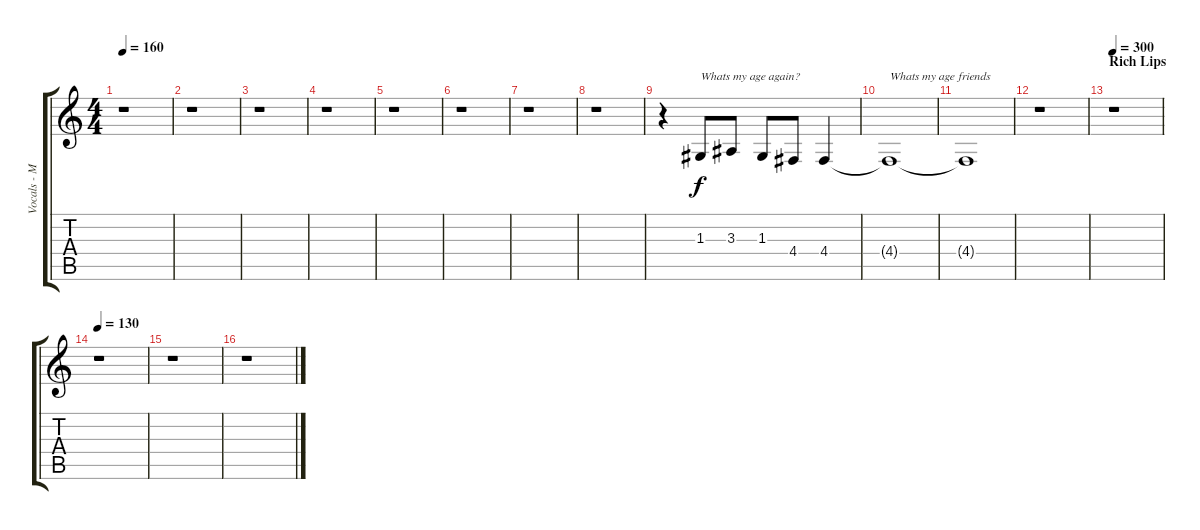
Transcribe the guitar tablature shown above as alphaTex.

\track ("Vocals - Mark " "Vocals - M") {instrument sopranosax}
\staff {score tabs}
\tuning (E4 B3 G3 D3 A2 E2) {hide}
\ts (4 4)
\tempo 160
\clef g2
\ks c
r.1{dy f} |
r.1 |
r.1 |
r.1 |
r.1 |
r.1 |
r.1 |
r.1 |
r.4 1.3.8{txt "Whats my age again?"} 3.3.8 1.3.8 4.4.8 4.4.4 |
4.4{t}.1{txt "Whats my age friends"} |
4.4{t}.1{volume 0} |
r.1 |
\section ("" "Rich Lips")
\tempo 300
r.1 |
\tempo 130
r.1 |
r.1 |
r.1
